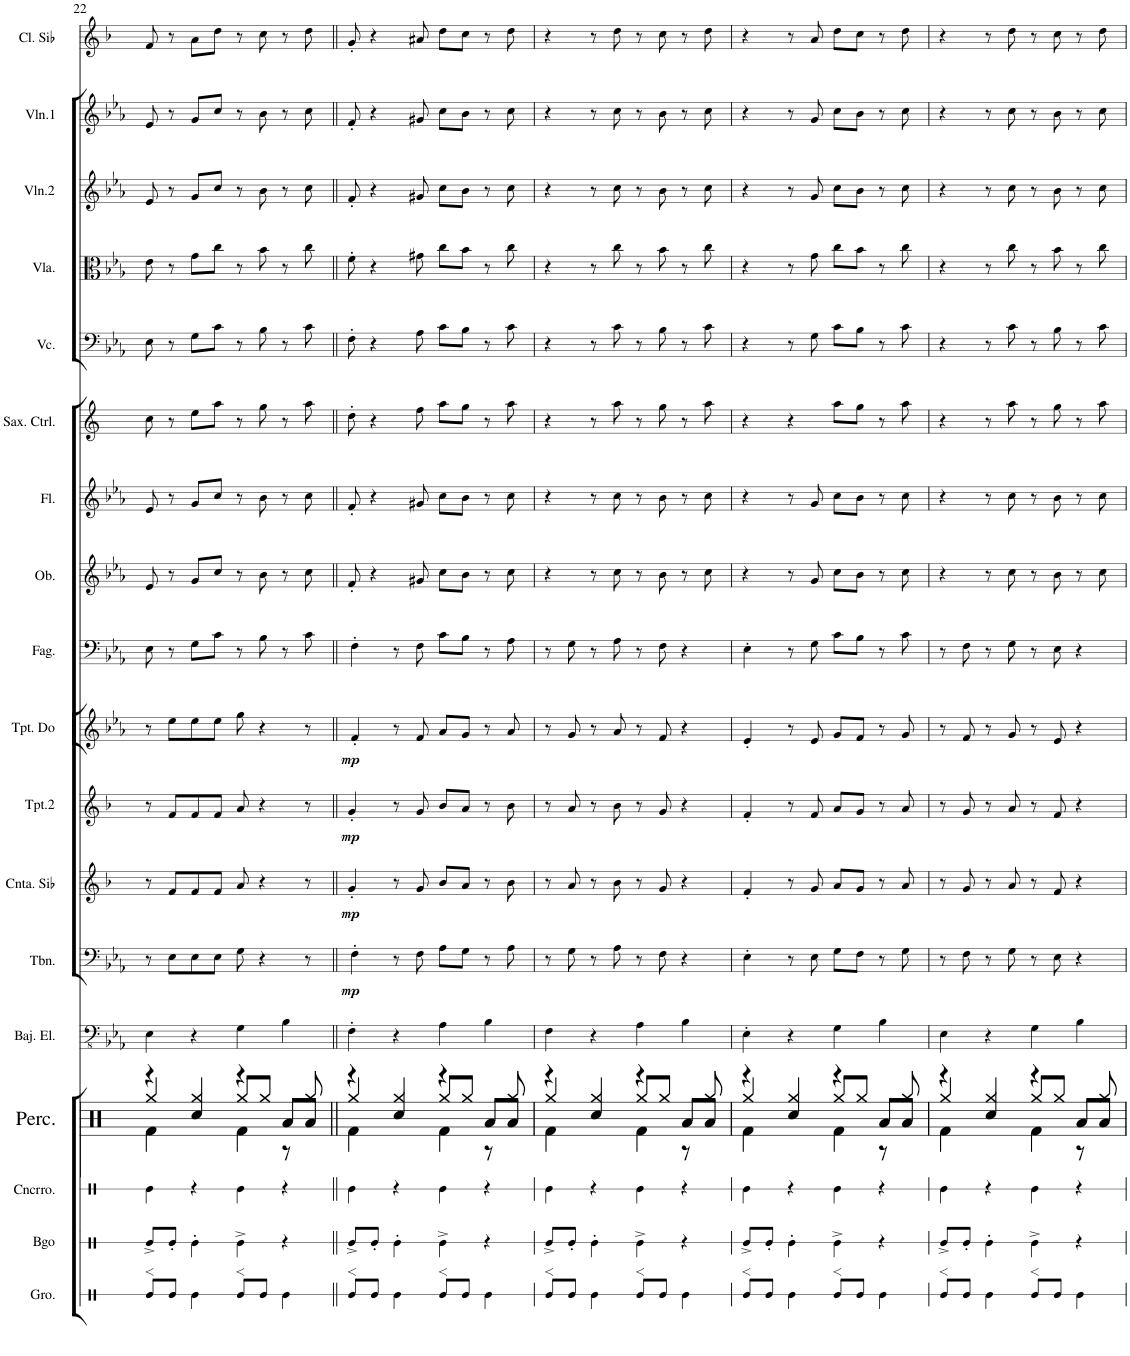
**kern	**kern	**kern	**kern	**kern	**kern	**dynam	**kern	**dynam	**kern	**dynam	**kern	**dynam	**kern	**kern	**kern	**kern	**kern	**kern	**kern	**kern	**kern
*part18	*part17	*part16	*part15	*part14	*part13	*part13	*part12	*part12	*part11	*part11	*part10	*part10	*part9	*part8	*part7	*part6	*part5	*part4	*part3	*part2	*part1
*staff18	*staff17	*staff16	*staff15	*staff14	*staff13	*staff13	*staff12	*staff12	*staff11	*staff11	*staff10	*staff10	*staff9	*staff8	*staff7	*staff6	*staff5	*staff4	*staff3	*staff2	*staff1
*I"Güiro	*I"Bongo	*I"Cencerro	*I"Set de percusión	*I"Bajo eléctrico	*I"Trombón	*	*I"Corneta en Sib	*	*I"Trompeta2 en Sib	*	*I"Trompeta en Do	*	*I"Fagot	*I"Oboe	*I"Flauta	*I"Saxofón contralto	*I"Violonchelo	*I"Viola	*I"Violín2	*I"Violín1	*I"Clarinete en Sib
*I'Gro.	*I'Bgo	*I'Cncrro.	*I'Perc.	*I'Baj. El.	*I'Tbn.	*	*I'Cnta. Sib	*	*I'Tpt.2	*	*I'Tpt. Do	*	*I'Fag.	*I'Ob.	*I'Fl.	*I'Sax. Ctrl.	*I'Vc.	*I'Vla.	*I'Vln.2	*I'Vln.1	*I'Cl. Sib
!!LO:PB:g=z
*clefX	*clefX	*clefX	*clefX	*clefFv4	*clefF4	*	*clefG2	*	*clefG2	*	*clefG2	*	*clefF4	*clefG2	*clefG2	*clefG2	*clefF4	*clefC3	*clefG2	*clefG2	*clefG2
*	*	*	*	*	*	*	*Trd1c2	*	*Trd1c2	*	*Trd1c2	*	*	*	*	*Trd5c9	*	*	*	*	*Trd1c2
*k[b-]	*k[b-]	*k[b-]	*k[b-]	*k[b-e-a-]	*k[b-e-a-]	*	*k[b-]	*	*k[b-]	*	*k[b-e-a-]	*	*k[b-e-a-]	*k[b-e-a-]	*k[b-e-a-]	*k[]	*k[b-e-a-]	*k[b-e-a-]	*k[b-e-a-]	*k[b-e-a-]	*k[b-]
*M4/4	*M4/4	*M4/4	*M4/4	*M4/4	*M4/4	*	*M4/4	*	*M4/4	*	*M4/4	*	*M4/4	*M4/4	*M4/4	*M4/4	*M4/4	*M4/4	*M4/4	*M4/4	*M4/4
=22	=22	=22	=22	=22	=22	=22	=22	=22	=22	=22	=22	=22	=22	=22	=22	=22	=22	=22	=22	=22	=22
*	*	*	*^	*	*	*	*	*	*	*	*	*	*	*	*	*	*	*	*	*	*
*	*	*	*	*^	*	*	*	*	*	*	*	*	*	*	*	*	*	*	*	*	*	*
8Re>/L	8Re^/L	4Re\	4r	4Rf\	4Rgg/	4EE-\	8r	.	8r	.	8r	.	8r	.	8E-\	8e-/	8e-/	8cc\	8E-\	8e-\	8e-/	8e-/	8f/
8Re/J	8Re'/J	.	.	.	.	.	8E-\L	.	8f/L	.	8f/L	.	8ee-\L	.	8r	8r	8r	8r	8r	8r	8r	8r	8r
4Re\	4Re'\	4r	4Rcc/	4ryy	4Rgg/	4r	8E-\	.	8f/	.	8f/	.	8ee-\	.	8G\L	8g/L	8g/L	8ee\L	8G\L	8g\L	8g/L	8g/L	8a\L
.	.	.	.	.	.	.	8E-\J	.	8f/J	.	8f/J	.	8ee-\J	.	8c\J	8cc/J	8cc/J	8aa\J	8c\J	8cc\J	8cc/J	8cc/J	8dd\J
8Re>/L	4Re^\	4Re\	4r	4Rf\	8Rgg/L	4GG\	8G\	.	8a/	.	8a/	.	8gg\	.	8r	8r	8r	8r	8r	8r	8r	8r	8r
8Re/J	.	.	.	.	8Rgg/J	.	4r	.	4r	.	4r	.	4r	.	8B-\	8b-\	8b-\	8gg\	8B-\	8b-\	8b-\	8b-\	8cc\
4Re\	4r	4r	8Ra/L	4ryy	8r	4BB-\	.	.	.	.	.	.	.	.	8r	8r	8r	8r	8r	8r	8r	8r	8r
.	.	.	8Ra/J	.	8Rgg/	.	8r	.	8r	.	8r	.	8r	.	8c\	8cc\	8cc\	8aa\	8c\	8cc\	8cc\	8cc\	8dd\
=23||	=23||	=23||	=23||	=23||	=23||	=23||	=23||	=23||	=23||	=23||	=23||	=23||	=23||	=23||	=23||	=23||	=23||	=23||	=23||	=23||	=23||	=23||	=23||
!	!	!	!	!	!	!	!	!LO:DY:b	!	!LO:DY:b	!	!LO:DY:b	!	!LO:DY:b	!	!	!	!	!	!	!	!	!
8Re>/L	8Re^/L	4Re\	4r	4Rf\	4Rgg/	4FF'\	4F'\	mp	4g'/	mp	4g'/	mp	4f'/	mp	4F'\	8f'/	8f'/	8dd'\	8F'\	8f'\	8f'/	8f'/	8g'/
8Re/J	8Re'/J	.	.	.	.	.	.	.	.	.	.	.	.	.	.	4r	4r	4r	4r	4r	4r	4r	4r
4Re\	4Re'\	4r	4Rcc/	4ryy	4Rgg/	4r	8r	.	8r	.	8r	.	8r	.	8r	.	.	.	.	.	.	.	.
.	.	.	.	.	.	.	8F\	.	8g/	.	8g/	.	8f/	.	8F\	8g#X/	8g#X/	8ff\	8A-\	8g#X\	8g#X/	8g#X/	8a#X/
8Re>/L	4Re^\	4Re\	4r	4Rf\	8Rgg/L	4AA-\	8A-\L	.	8b-/L	.	8b-/L	.	8a-/L	.	8c\L	8cc\L	8cc\L	8aa\L	8c\L	8cc\L	8cc\L	8cc\L	8dd\L
8Re/J	.	.	.	.	8Rgg/J	.	8G\J	.	8a/J	.	8a/J	.	8g/J	.	8B-\J	8b-\J	8b-\J	8gg\J	8B-\J	8b-\J	8b-\J	8b-\J	8cc\J
4Re\	4r	4r	8Ra/L	4ryy	8r	4BB-\	8r	.	8r	.	8r	.	8r	.	8r	8r	8r	8r	8r	8r	8r	8r	8r
.	.	.	8Ra/J	.	8Rgg/	.	8A-\	.	8b-\	.	8b-\	.	8a-/	.	8A-\	8cc\	8cc\	8aa\	8c\	8cc\	8cc\	8cc\	8dd\
=24	=24	=24	=24	=24	=24	=24	=24	=24	=24	=24	=24	=24	=24	=24	=24	=24	=24	=24	=24	=24	=24	=24	=24
8Re>/L	8Re^/L	4Re\	4r	4Rf\	4Rgg/	4FF\	8r	.	8r	.	8r	.	8r	.	8r	4r	4r	4r	4r	4r	4r	4r	4r
8Re/J	8Re'/J	.	.	.	.	.	8G\	.	8a/	.	8a/	.	8g/	.	8G\	.	.	.	.	.	.	.	.
4Re\	4Re'\	4r	4Rcc/	4ryy	4Rgg/	4r	8r	.	8r	.	8r	.	8r	.	8r	8r	8r	8r	8r	8r	8r	8r	8r
.	.	.	.	.	.	.	8A-\	.	8b-\	.	8b-\	.	8a-/	.	8A-\	8cc\	8cc\	8aa\	8c\	8cc\	8cc\	8cc\	8dd\
8Re>/L	4Re^\	4Re\	4r	4Rf\	8Rgg/L	4AA-\	8r	.	8r	.	8r	.	8r	.	8r	8r	8r	8r	8r	8r	8r	8r	8r
8Re/J	.	.	.	.	8Rgg/J	.	8F\	.	8g/	.	8g/	.	8f/	.	8F\	8b-\	8b-\	8gg\	8B-\	8b-\	8b-\	8b-\	8cc\
4Re\	4r	4r	8Ra/L	4ryy	8r	4BB-\	4r	.	4r	.	4r	.	4r	.	4r	8r	8r	8r	8r	8r	8r	8r	8r
.	.	.	8Ra/J	.	8Rgg/	.	.	.	.	.	.	.	.	.	.	8cc\	8cc\	8aa\	8c\	8cc\	8cc\	8cc\	8dd\
=25	=25	=25	=25	=25	=25	=25	=25	=25	=25	=25	=25	=25	=25	=25	=25	=25	=25	=25	=25	=25	=25	=25	=25
8Re>/L	8Re^/L	4Re\	4r	4Rf\	4Rgg/	4EE-'\	4E-'\	.	4f'/	.	4f'/	.	4e-'/	.	4E-'\	4r	4r	4r	4r	4r	4r	4r	4r
8Re/J	8Re'/J	.	.	.	.	.	.	.	.	.	.	.	.	.	.	.	.	.	.	.	.	.	.
4Re\	4Re'\	4r	4Rcc/	4ryy	4Rgg/	4r	8r	.	8r	.	8r	.	8r	.	8r	8r	8r	4r	8r	8r	8r	8r	8r
.	.	.	.	.	.	.	8E-\	.	8g/	.	8f/	.	8e-/	.	8G\	8g/	8g/	.	8G\	8g\	8g/	8g/	8a/
8Re>/L	4Re^\	4Re\	4r	4Rf\	8Rgg/L	4GG\	8G\L	.	8a/L	.	8a/L	.	8g/L	.	8c\L	8cc\L	8cc\L	8aa\L	8c\L	8cc\L	8cc\L	8cc\L	8dd\L
8Re/J	.	.	.	.	8Rgg/J	.	8F\J	.	8g/J	.	8g/J	.	8f/J	.	8B-\J	8b-\J	8b-\J	8gg\J	8B-\J	8b-\J	8b-\J	8b-\J	8cc\J
4Re\	4r	4r	8Ra/L	4ryy	8r	4BB-\	8r	.	8r	.	8r	.	8r	.	8r	8r	8r	8r	8r	8r	8r	8r	8r
.	.	.	8Ra/J	.	8Rgg/	.	8G\	.	8a/	.	8a/	.	8g/	.	8c\	8cc\	8cc\	8aa\	8c\	8cc\	8cc\	8cc\	8dd\
=26	=26	=26	=26	=26	=26	=26	=26	=26	=26	=26	=26	=26	=26	=26	=26	=26	=26	=26	=26	=26	=26	=26	=26
8Re>/L	8Re^/L	4Re\	4r	4Rf\	4Rgg/	4EE-\	8r	.	8r	.	8r	.	8r	.	8r	4r	4r	4r	4r	4r	4r	4r	4r
8Re/J	8Re'/J	.	.	.	.	.	8F\	.	8g/	.	8g/	.	8f/	.	8F\	.	.	.	.	.	.	.	.
4Re\	4Re'\	4r	4Rcc/	4ryy	4Rgg/	4r	8r	.	8r	.	8r	.	8r	.	8r	8r	8r	8r	8r	8r	8r	8r	8r
.	.	.	.	.	.	.	8G\	.	8a/	.	8a/	.	8g/	.	8G\	8cc\	8cc\	8aa\	8c\	8cc\	8cc\	8cc\	8dd\
8Re>/L	4Re^\	4Re\	4r	4Rf\	8Rgg/L	4GG\	8r	.	8r	.	8r	.	8r	.	8r	8r	8r	8r	8r	8r	8r	8r	8r
8Re/J	.	.	.	.	8Rgg/J	.	8E-\	.	8f/	.	8f/	.	8e-/	.	8E-\	8b-\	8b-\	8gg\	8B-\	8b-\	8b-\	8b-\	8cc\
4Re\	4r	4r	8Ra/L	4ryy	8r	4BB-\	4r	.	4r	.	4r	.	4r	.	4r	8r	8r	8r	8r	8r	8r	8r	8r
.	.	.	8Ra/J	.	8Rgg/	.	.	.	.	.	.	.	.	.	.	8cc\	8cc\	8aa\	8c\	8cc\	8cc\	8cc\	8dd\
*	*	*	*v	*v	*v	*	*	*	*	*	*	*	*	*	*	*	*	*	*	*	*	*	*
=	=	=	=	=	=	=	=	=	=	=	=	=	=	=	=	=	=	=	=	=	=
*-	*-	*-	*-	*-	*-	*-	*-	*-	*-	*-	*-	*-	*-	*-	*-	*-	*-	*-	*-	*-	*-
